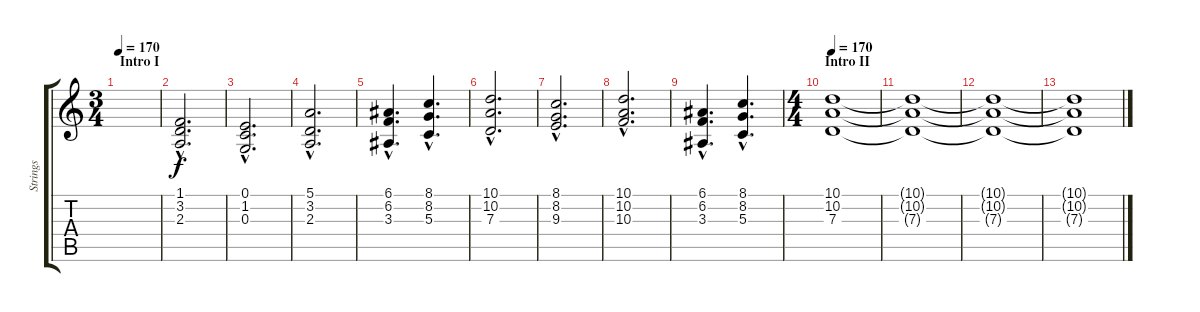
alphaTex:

\track ("Strings" "Strings") {instrument stringensemble1}
\staff {score tabs}
\tuning (E4 B3 G3 D3 A2 E2) {hide}
\ts (3 4)
\section ("" "Intro I")
\tempo 170
\tempo 120
\tempo 170
\clef g2
\ks c
|
(1.1{hac} 3.2{hac} 2.3{hac}).2{d} |
(0.1{hac} 1.2{hac} 0.3{hac}).2{d} |
(5.1{hac} 3.2{hac} 2.3{hac}).2{d} |
(6.1{hac} 6.2{hac} 3.3{hac}).4{d} (8.1{hac} 8.2{hac} 5.3{hac}).4{d} |
(10.1{hac} 10.2{hac} 7.3{hac}).2{d} |
(8.1{hac} 8.2{hac} 9.3{hac}).2{d} |
(10.1{hac} 10.2{hac} 10.3{hac}).2{d} |
(6.1{hac} 6.2{hac} 3.3{hac}).4{d} (8.1{hac} 8.2{hac} 5.3{hac}).4{d} |
\ts (4 4)
\section ("" "Intro II")
\tempo 170
(10.1 10.2 7.3).1{volume 7} |
(10.1{t} 10.2{t} 7.3{t}).1 |
(10.1{t} 10.2{t} 7.3{t}).1{volume 0} |
(10.1{t} 10.2{t} 7.3{t}).1
